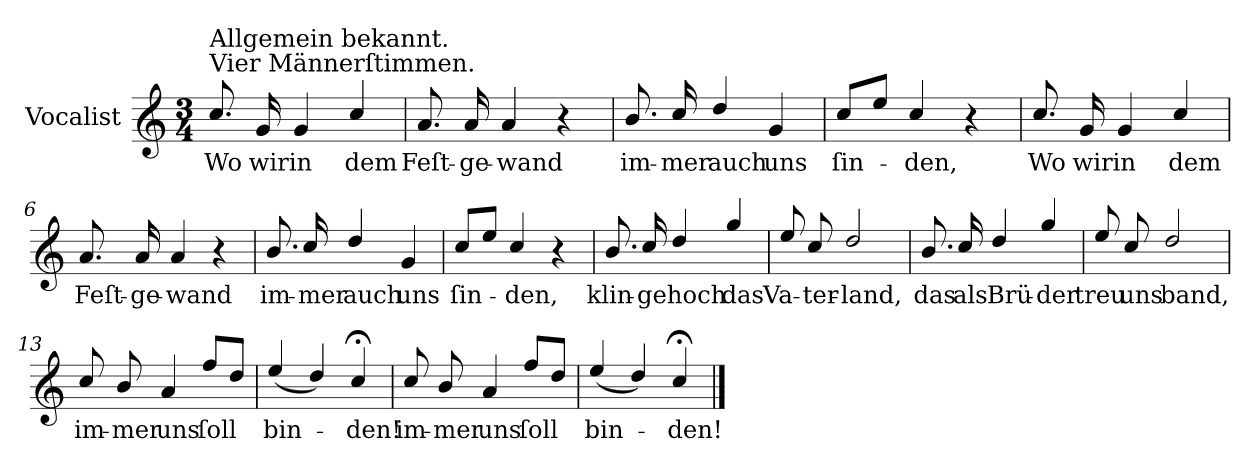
**kern	**text
*part1	*part1
*staff1	*staff1
*I"Vocalist	*
*k[]	*
*C:	*
*M3/4	*
=1	=1
!LO:TX:a:t=Vier Männerſtimmen.	!
!LO:TX:a:t=Allgemein bekannt.	!
8.cc/	Wo
16g	wir
4g	in
4cc/	dem
=2	=2
8.a	Feſt-
16a	-ge-
4a	-wand
4r	.
=3	=3
8.b/	im-
16cc/	-mer
4dd/	auch
4g	uns
=4	=4
8cc/L	ſin-
8eeJ	.
4cc/	-den,
4r	.
=5	=5
8.cc/	Wo
16g	wir
4g	in
4cc/	dem
=6	=6
8.a	Feſt-
16a	-ge-
4a	-wand
4r	.
=7	=7
8.b/	im-
16cc/	-mer
4dd/	auch
4g	uns
=8	=8
8cc/L	ſin-
8eeJ	.
4cc/	-den,
4r	.
=9	=9
8.b/	klin-
16cc/	-ge
4dd/	hoch
4gg/	das
=10	=10
8ee/	Va-
8cc/	-ter-
2dd/	-land,
=11	=11
8.b/	das
16cc/	als
4dd/	Brü-
4gg/	-der
=12	=12
8ee/	treu
8cc/	uns
2dd/	band,
=13	=13
8cc/	im-
8b/	-mer
4a	uns
8ff/L	ſoll
8ddJ	.
=14	=14
(>4ee/	bin-
4dd/)	.
4cc;</	-den!
=15	=15
8cc/	im-
8b/	-mer
4a	uns
8ff/L	ſoll
8ddJ	.
=16	=16
(>4ee/	bin-
4dd/)	.
4cc;</	-den!
==	==
*-	*-
